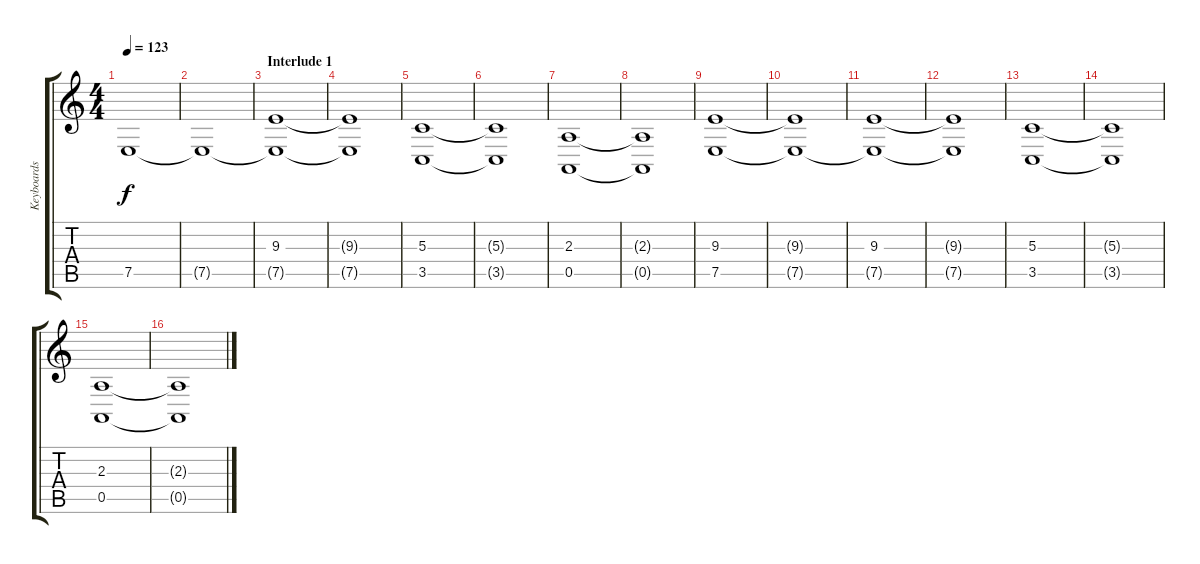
\track ("Keyboards" "Keyboards") {instrument synthstrings1}
\staff {score tabs}
\tuning (E4 B3 G3 D3 A2 E2) {hide}
\ts (4 4)
\tempo 123
\clef g2
\ks c
7.5.1{dy f} |
7.5{t}.1 |
\section ("" "Interlude 1")
(9.3 7.5{t}).1 |
(9.3{t} 7.5{t}).1 |
(5.3 3.5).1 |
(5.3{t} 3.5{t}).1 |
(2.3 0.5).1 |
(2.3{t} 0.5{t}).1 |
(9.3 7.5).1 |
(9.3{t} 7.5{t}).1 |
(9.3 7.5{t}).1 |
(9.3{t} 7.5{t}).1 |
(5.3 3.5).1 |
(5.3{t} 3.5{t}).1 |
(2.3 0.5).1 |
(2.3{t} 0.5{t}).1
